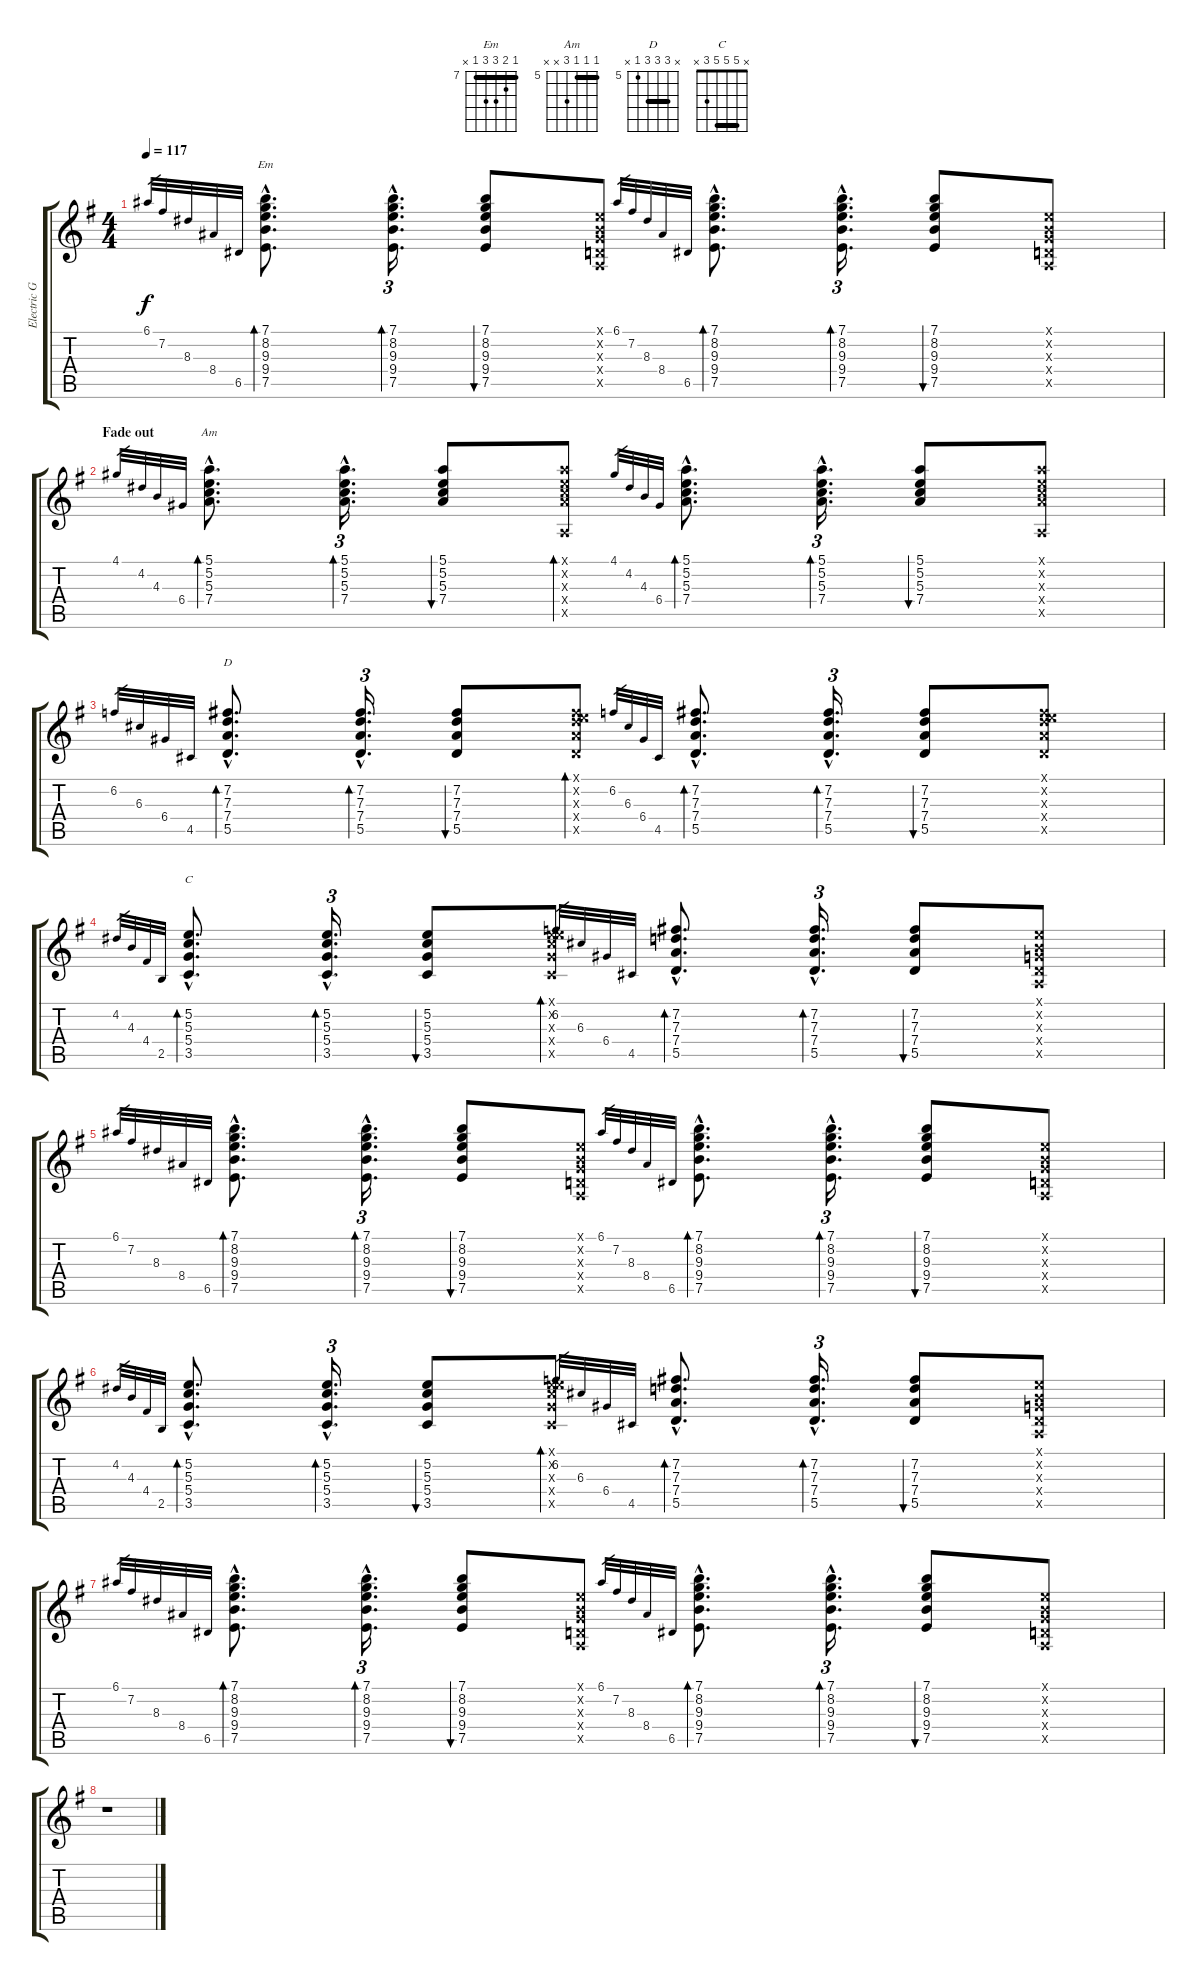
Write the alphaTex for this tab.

\track ("Electric Guitar" "Electric G") {instrument electricguitarjazz}
\staff {score tabs}
\tuning (E4 B3 G3 D3 A2 E2) {hide}
\chord ("Em" 7 8 9 9 7 x) {firstfret 7 barre 7}
\chord ("Am" 5 5 5 7 x x) {firstfret 5 barre 5}
\chord ("D" x 7 7 7 5 x) {firstfret 5 barre 7}
\chord ("C" x 5 5 5 3 x) {barre 5}
\ts (4 4)
\tempo 117
\clef g2
\ks g
6.1.32{gr dy f} 7.2.32{gr} 8.3.32{gr} 8.4.32{gr} 6.5.32{gr} (7.1{hac} 8.2{hac} 9.3{hac} 9.4{hac} 7.5{hac}).8{d bd 30 ch "Em"} (7.1{hac} 8.2{hac} 9.3{hac} 9.4{hac} 7.5{hac}).16{d tu (3 2) bd 30} (7.1 8.2 9.3 9.4 7.5).8{bu 30} (0.1{x} 0.2{x} 0.3{x} 0.4{x} 0.5{x}).8 6.1.32{gr} 7.2.32{gr} 8.3.32{gr} 8.4.32{gr} 6.5.32{gr} (7.1{hac} 8.2{hac} 9.3{hac} 9.4{hac} 7.5{hac}).8{d bd 30} (7.1{hac} 8.2{hac} 9.3{hac} 9.4{hac} 7.5{hac}).16{d tu (3 2) bd 30} (7.1 8.2 9.3 9.4 7.5).8{bu 30} (0.1{x} 0.2{x} 0.3{x} 0.4{x} 0.5{x}).8 |
\section ("" "Fade out")
4.1.32{gr} 4.2.32{gr} 4.3.32{gr} 6.4.32{gr} (5.1{hac} 5.2{hac} 5.3{hac} 7.4{hac}).8{d bd 30 ch "Am"} (5.1{hac} 5.2{hac} 5.3{hac} 7.4{hac}).16{d tu (3 2) bd 30} (5.1 5.2 5.3 7.4).8{bu 30} (5.1{x} 5.2{x} 5.3{x} 7.4{x} 0.5{x}).8{bd 30} 4.1.32{gr} 4.2.32{gr} 4.3.32{gr} 6.4.32{gr} (5.1{hac} 5.2{hac} 5.3{hac} 7.4{hac}).8{d bd 30} (5.1{hac} 5.2{hac} 5.3{hac} 7.4{hac}).16{d tu (3 2) bd 30} (5.1 5.2 5.3 7.4).8{bu 30} (5.1{x} 5.2{x} 5.3{x} 7.4{x} 0.5{x}).8 |
6.2.32{gr} 6.3.32{gr} 6.4.32{gr} 4.5.32{gr} (7.2{hac} 7.3{hac} 7.4{hac} 5.5{hac}).8{d bd 30 ch "D" volume 3} (7.2{hac} 7.3{hac} 7.4{hac} 5.5{hac}).16{d tu (3 2) bd 30} (7.2 7.3 7.4 5.5).8{bu 30} (0.1{x} 7.2{x} 7.3{x} 7.4{x} 5.5{x}).8{bd 30} 6.2.32{gr} 6.3.32{gr} 6.4.32{gr} 4.5.32{gr} (7.2{hac} 7.3{hac} 7.4{hac} 5.5{hac}).8{d bd 30} (7.2{hac} 7.3{hac} 7.4{hac} 5.5{hac}).16{d tu (3 2) bd 30} (7.2 7.3 7.4 5.5).8{bu 30} (0.1{x} 7.2{x} 7.3{x} 7.4{x} 5.5{x}).8 |
4.2.32{gr} 4.3.32{gr} 4.4.32{gr} 2.5.32{gr} (5.2{hac} 5.3{hac} 5.4{hac} 3.5{hac}).8{d bd 30 ch "C"} (5.2{hac} 5.3{hac} 5.4{hac} 3.5{hac}).16{d tu (3 2) bd 30} (5.2 5.3 5.4 3.5).8{bu 30} (0.1{x} 5.2{x} 5.3{x} 5.4{x} 3.5{x}).8{bd 30} 6.2.32{gr} 6.3.32{gr} 6.4.32{gr} 4.5.32{gr} (7.2{hac} 7.3{hac} 7.4{hac} 5.5{hac}).8{d bd 30} (7.2{hac} 7.3{hac} 7.4{hac} 5.5{hac}).16{d tu (3 2) bd 30} (7.2 7.3 7.4 5.5).8{bu 30} (0.1{x} 0.2{x} 0.3{x} 0.4{x} 0.5{x}).8 |
6.1.32{gr} 7.2.32{gr} 8.3.32{gr} 8.4.32{gr} 6.5.32{gr} (7.1{hac} 8.2{hac} 9.3{hac} 9.4{hac} 7.5{hac}).8{d bd 30} (7.1{hac} 8.2{hac} 9.3{hac} 9.4{hac} 7.5{hac}).16{d tu (3 2) bd 30} (7.1 8.2 9.3 9.4 7.5).8{bu 30} (0.1{x} 0.2{x} 0.3{x} 0.4{x} 0.5{x}).8 6.1.32{gr} 7.2.32{gr} 8.3.32{gr} 8.4.32{gr} 6.5.32{gr} (7.1{hac} 8.2{hac} 9.3{hac} 9.4{hac} 7.5{hac}).8{d bd 30} (7.1{hac} 8.2{hac} 9.3{hac} 9.4{hac} 7.5{hac}).16{d tu (3 2) bd 30} (7.1 8.2 9.3 9.4 7.5).8{bu 30} (0.1{x} 0.2{x} 0.3{x} 0.4{x} 0.5{x}).8 |
4.2.32{gr} 4.3.32{gr} 4.4.32{gr} 2.5.32{gr} (5.2{hac} 5.3{hac} 5.4{hac} 3.5{hac}).8{d bd 30} (5.2{hac} 5.3{hac} 5.4{hac} 3.5{hac}).16{d tu (3 2) bd 30} (5.2 5.3 5.4 3.5).8{bu 30} (0.1{x} 5.2{x} 5.3{x} 5.4{x} 3.5{x}).8{bd 30} 6.2.32{gr} 6.3.32{gr} 6.4.32{gr} 4.5.32{gr} (7.2{hac} 7.3{hac} 7.4{hac} 5.5{hac}).8{d bd 30} (7.2{hac} 7.3{hac} 7.4{hac} 5.5{hac}).16{d tu (3 2) bd 30} (7.2 7.3 7.4 5.5).8{bu 30} (0.1{x} 0.2{x} 0.3{x} 0.4{x} 0.5{x}).8 |
6.1.32{gr} 7.2.32{gr} 8.3.32{gr} 8.4.32{gr} 6.5.32{gr} (7.1{hac} 8.2{hac} 9.3{hac} 9.4{hac} 7.5{hac}).8{d bd 30} (7.1{hac} 8.2{hac} 9.3{hac} 9.4{hac} 7.5{hac}).16{d tu (3 2) bd 30} (7.1 8.2 9.3 9.4 7.5).8{bu 30} (0.1{x} 0.2{x} 0.3{x} 0.4{x} 0.5{x}).8 6.1.32{gr} 7.2.32{gr} 8.3.32{gr} 8.4.32{gr} 6.5.32{gr} (7.1{hac} 8.2{hac} 9.3{hac} 9.4{hac} 7.5{hac}).8{d bd 30} (7.1{hac} 8.2{hac} 9.3{hac} 9.4{hac} 7.5{hac}).16{d tu (3 2) bd 30} (7.1 8.2 9.3 9.4 7.5).8{bu 30} (0.1{x} 0.2{x} 0.3{x} 0.4{x} 0.5{x}).8 |
r.1
